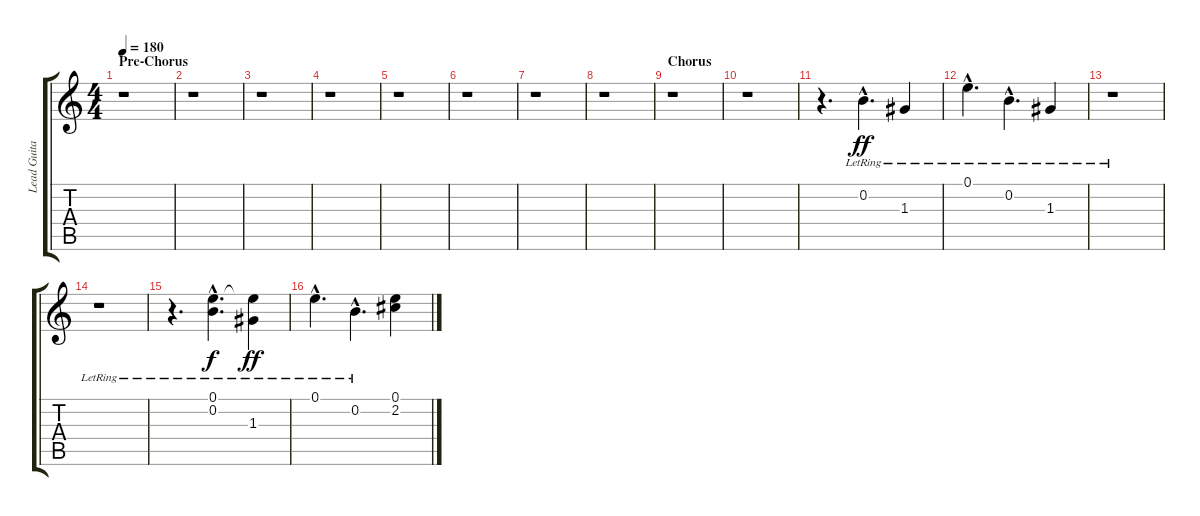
\track ("Lead Guitar" "Lead Guita") {instrument distortionguitar}
\staff {score tabs}
\tuning (E4 B3 G3 D3 A2 E2) {hide}
\ts (4 4)
\section ("" "Pre-Chorus")
\tempo 180
\clef g2
\ks c
r.1{dy ff} |
r.1 |
r.1 |
r.1 |
r.1 |
r.1 |
r.1 |
r.1 |
\section ("" "Chorus")
r.1 |
r.1 |
r.4{d volume 12 balance 16} 0.2{hac lr}.4{d} 1.3{lr}.4 |
0.1{hac lr}.4{d} 0.2{hac lr}.4{d} 1.3{lr}.4 |
r.1 |
r.1 |
r.4{d volume 12 balance 16} (0.1{hac} 0.2{hac lr}).4{d dy f} (0.1{t} 1.3{lr}).4{dy ff} |
0.1{hac lr}.4{d} 0.2{hac lr}.4{d} (0.1 2.2).4
